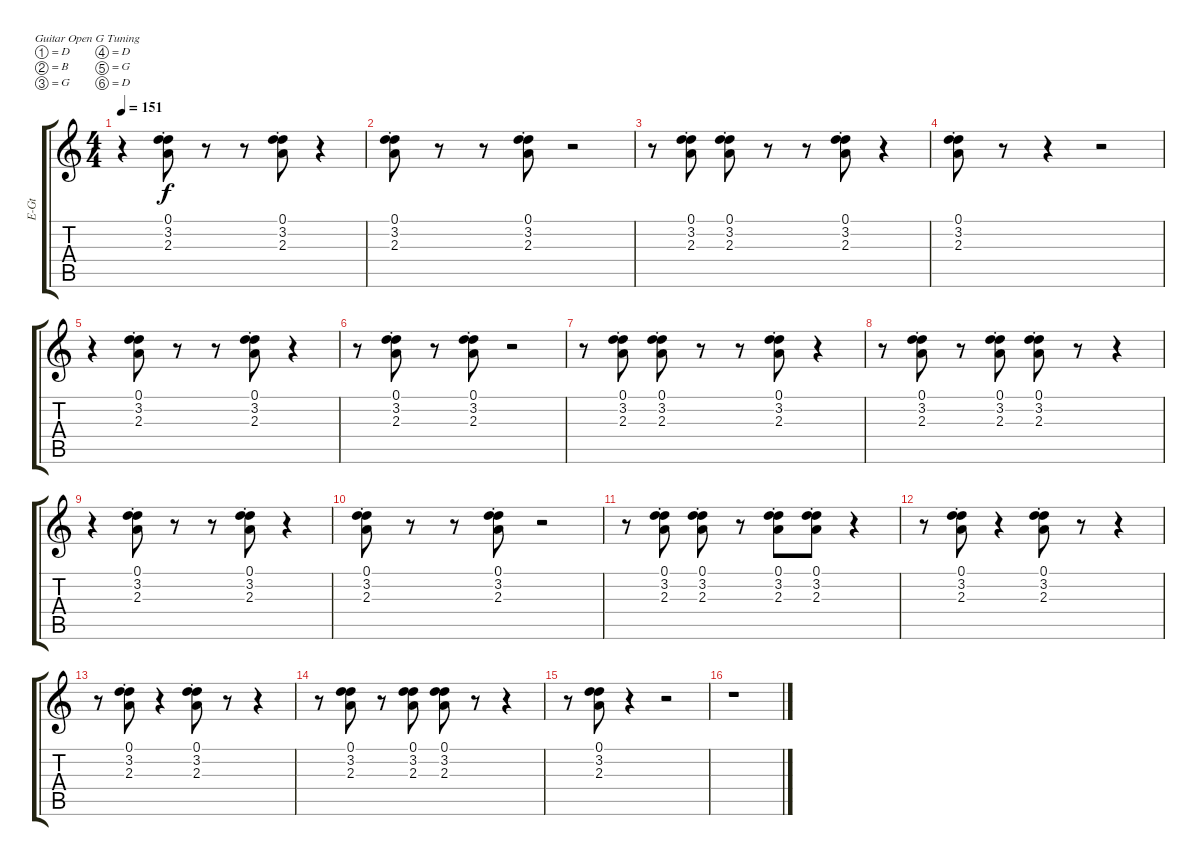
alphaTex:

\bracketExtendMode groupsimilarinstruments
\track ("Electric Guitar-Keith" "E-Gt") {instrument overdrivenguitar}
\staff {score tabs}
\tuning (D4 B3 G3 D3 G2 D2)
\ts (4 4)
\tempo 151
\clef g2
\ks aminor
r.4{dy f beam Down} (2.3{st} 3.2{st} 0.1{st}).8{beam Down} r.8{beam Down} r.8{beam Down} (2.3{st} 3.2{st} 0.1{st}).8{beam Down} r.4{beam Down} |
(2.3{st} 3.2{st} 0.1{st}).8{beam Down} r.8{beam Down} r.8{beam Down} (2.3{st} 3.2{st} 0.1{st}).8{beam Down} r.2{beam Down} |
r.8{beam Down} (2.3{st} 3.2{st} 0.1{st}).8{beam Down} (2.3{st} 3.2{st} 0.1{st}).8{beam Down} r.8{beam Down} r.8{beam Down} (2.3{st} 3.2{st} 0.1{st}).8{beam Down} r.4{beam Down} |
(2.3{st} 3.2{st} 0.1{st}).8{beam Down} r.8{beam Down} r.4{beam Down} r.2{beam Down} |
r.4{beam Down} (2.3{st} 3.2{st} 0.1{st}).8{beam Down} r.8{beam Down} r.8{beam Down} (2.3{st} 3.2{st} 0.1{st}).8{beam Down} r.4{beam Down} |
r.8{beam Down} (2.3{st} 3.2{st} 0.1{st}).8{beam Down} r.8{beam Down} (2.3{st} 3.2{st} 0.1{st}).8{beam Down} r.2{beam Down} |
r.8{beam Down} (2.3{st} 3.2{st} 0.1{st}).8{beam Down} (2.3{st} 3.2{st} 0.1{st}).8{beam Down} r.8{beam Down} r.8{beam Down} (2.3{st} 3.2{st} 0.1{st}).8{beam Down} r.4{beam Down} |
r.8{beam Down} (2.3{st} 3.2{st} 0.1{st}).8{beam Down} r.8{beam Down} (2.3{st} 3.2{st} 0.1{st}).8{beam Down} (2.3{st} 3.2{st} 0.1{st}).8{beam Down} r.8{beam Down} r.4{beam Down} |
r.4{beam Down} (2.3{st} 3.2{st} 0.1{st}).8{beam Down} r.8{beam Down} r.8{beam Down} (2.3{st} 3.2{st} 0.1{st}).8{beam Down} r.4{beam Down} |
(2.3{st} 3.2{st} 0.1{st}).8{beam Down} r.8{beam Down} r.8{beam Down} (2.3{st} 3.2{st} 0.1{st}).8{beam Down} r.2{beam Down} |
r.8{beam Down} (2.3{st} 3.2{st} 0.1{st}).8{beam Down} (2.3{st} 3.2{st} 0.1{st}).8{beam Down} r.8{beam Down} (2.3{st} 3.2{st} 0.1{st}).8{beam Down} (2.3{st} 3.2{st} 0.1{st}).8{beam Down} r.4{beam Down} |
r.8{beam Down} (2.3{st} 3.2{st} 0.1{st}).8{beam Down} r.4{beam Down} (2.3{st} 3.2{st} 0.1{st}).8{beam Down} r.8{beam Down} r.4{beam Down} |
r.8{beam Down} (2.3{st} 3.2{st} 0.1{st}).8{beam Down} r.4{beam Down} (2.3{st} 3.2{st} 0.1{st}).8{beam Down} r.8{beam Down} r.4{beam Down} |
r.8{beam Down} (2.3 3.2 0.1).8{beam Down} r.8{beam Down} (2.3 3.2 0.1).8{beam Down} (2.3 3.2 0.1).8{beam Down} r.8{beam Down} r.4{beam Down} |
r.8{beam Down} (2.3 3.2 0.1).8{beam Down} r.4{beam Down} r.2{beam Down} |
r.1{beam Down}
